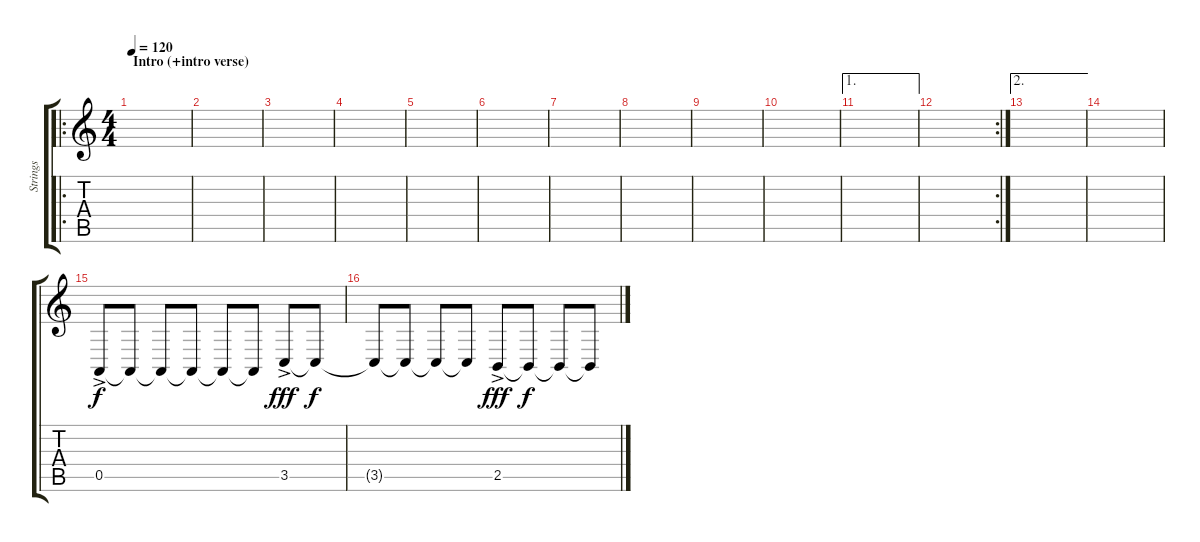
\track ("Strings" "Strings") {instrument stringensemble1}
\staff {score tabs}
\tuning (E4 B3 G3 D3 A2 E2) {hide}
\ro
\ts (4 4)
\section ("" "Intro (+intro verse)")
\tempo 120
\clef g2
\ks c
|
|
|
|
|
|
|
|
|
|
\ae 1
|
\rc 2
|
\ae 2
|
|
0.5{ac}.8 0.5{t}.8{dy f} 0.5{t}.8 0.5{t}.8 0.5{t}.8 0.5{t}.8 3.5{ac}.8{dy fff} 3.5{t}.8{dy f} |
3.5{t}.8 3.5{t}.8 3.5{t}.8 3.5{t}.8 2.5{ac}.8{dy fff} 2.5{t}.8{dy f} 2.5{t}.8 2.5{t}.8
